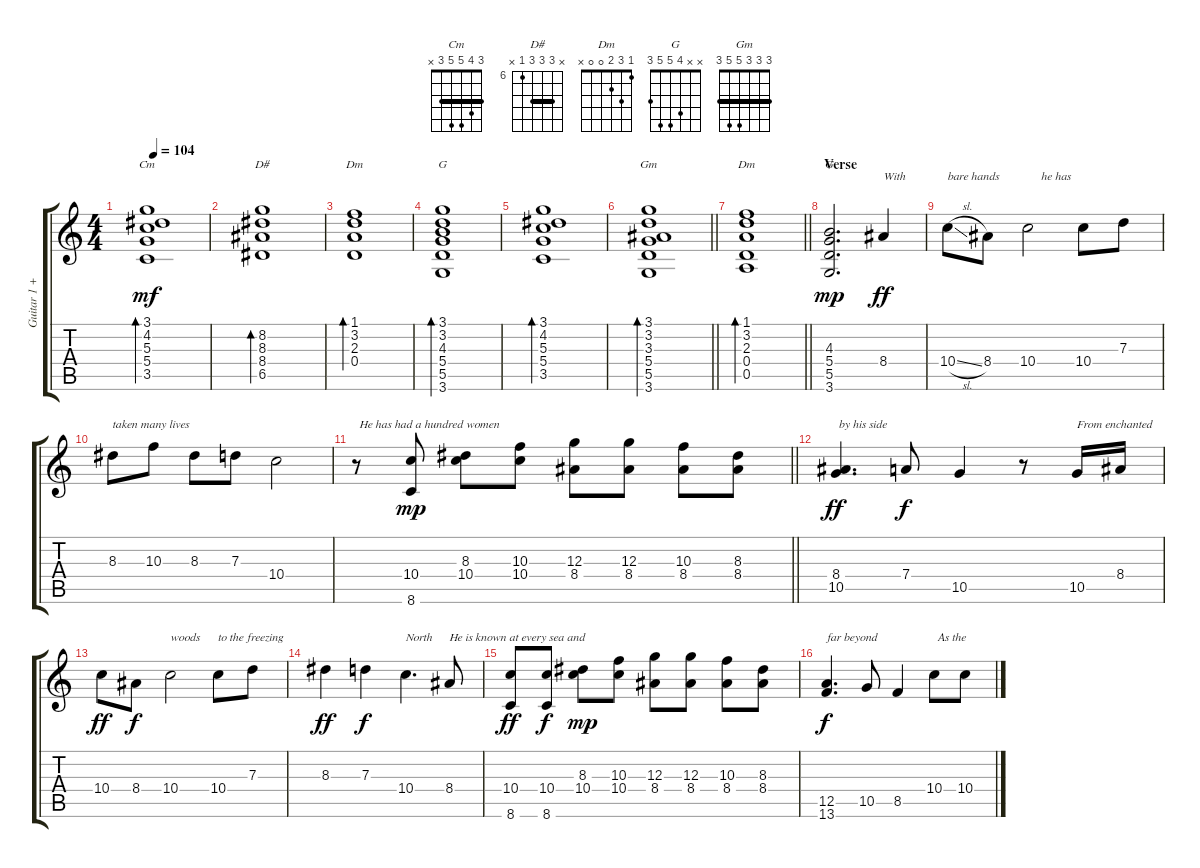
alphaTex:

\track ("Guitar 1 + Voice" "Guitar 1 +") {instrument acousticguitarsteel}
\staff {score tabs}
\tuning (E4 B3 G3 D3 A2 E2) {hide}
\chord ("Cm" 3 4 5 5 3 x) {barre 3}
\chord ("D#" x 8 8 8 6 x) {firstfret 6 barre 8}
\chord ("Dm" 1 3 2 0 x x)
\chord ("G" 3 3 4 5 5 3) {barre 3}
\chord ("Gm" 3 3 3 5 5 3) {barre 3}
\chord ("Dm" 1 3 2 0 0 x)
\chord ("G" x x 4 5 5 3)
\ts (4 4)
\tempo 104
\clef g2
\ks c
(3.1 4.2 5.3 5.4 3.5).1{bd 240 ch "Cm" dy mf} |
(8.2 8.3 8.4 6.5).1{bd 240 ch "D#"} |
(1.1 3.2 2.3 0.4).1{bd 240 ch "Dm"} |
(3.1 3.2 4.3 5.4 5.5 3.6).1{bd 240 ch "G"} |
(3.1 4.2 5.3 5.4 3.5).1{bd 240} |
\barLineRight lightlight
(3.1 3.2 3.3 5.4 5.5 3.6).1{bd 240 ch "Gm"} |
\barLineRight lightlight
(1.1 3.2 2.3 0.4 0.5).1{bd 240 ch "Dm"} |
\section ("" "Verse")
(4.3 5.4 5.5 3.6).2{d ch "G" dy mp} 8.4.4{txt "With " dy ff} |
10.4{sl}.8{txt "bare hands              he has "} 8.4.8 10.4.2 10.4.8 7.3.8 |
8.3.8{txt "taken many lives"} 10.3.8 8.3.8 7.3.8 10.4.2 |
\barLineRight lightlight
r.8{txt " He has had a hundred women"} (10.4 8.6).8{dy mp} (8.3 10.4).8 (10.3 10.4).8 (12.3 8.4).8 (12.3 8.4).8 (10.3 8.4).8 (8.3 8.4).8 |
(8.4 10.5).4{d txt " by his side" dy ff} 7.4.8{dy f} 10.5.4 r.8 10.5.16{txt "From enchanted "} 8.4.16 |
10.4.8{dy ff} 8.4.8{dy f} 10.4.2{txt "woods "} 10.4.8{txt "to the freezing "} 7.3.8 |
8.3.4{dy ff} 7.3.4{dy f} 10.4.4{d txt "North"} 8.4.8{txt "He is known at every sea and "} |
(10.4 8.6).8{dy ff} (10.4 8.6).8{dy f} (8.3 10.4).8{dy mp} (10.3 10.4).8 (12.3 8.4).8 (12.3 8.4).8 (10.3 8.4).8 (8.3 8.4).8 |
(12.5 13.6).4{d txt "far beyond" dy f} 10.5.8 8.5.4 10.4.8{txt " As the "} 10.4.8
